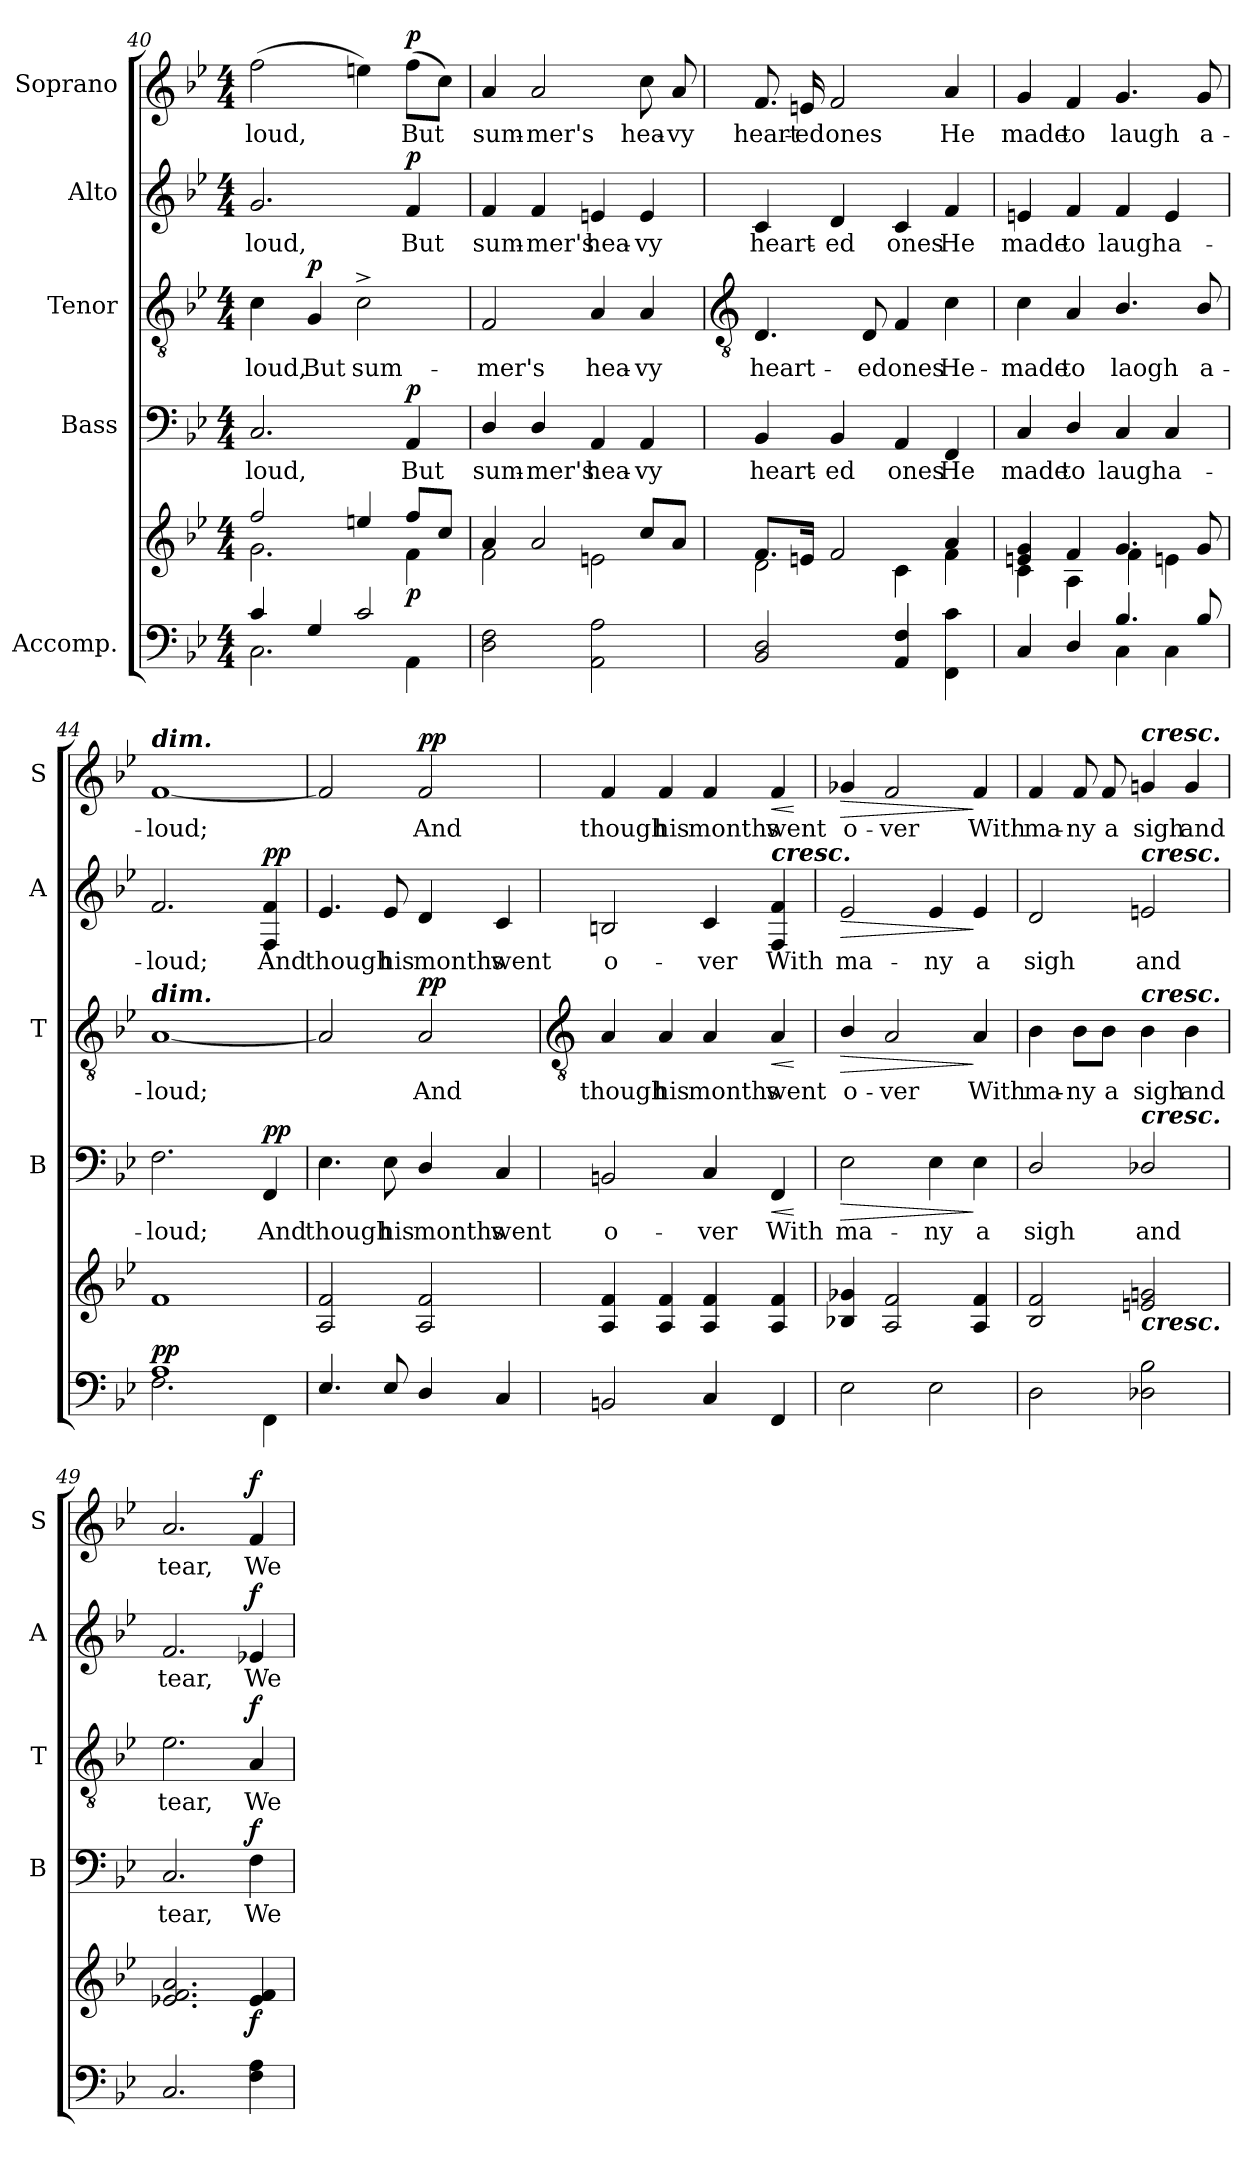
**kern	**kern	**dynam	**kern	**text	**dynam	**kern	**text	**dynam	**kern	**text	**dynam	**kern	**text	**dynam
*part5	*part5	*part5	*part4	*part4	*part4	*part3	*part3	*part3	*part2	*part2	*part2	*part1	*part1	*part1
*staff6	*staff5	*staff5/6	*staff4	*staff4	*staff4	*staff3	*staff3	*staff3	*staff2	*staff2	*staff2	*staff1	*staff1	*staff1
*I"Accomp.	*	*	*I"Bass	*	*	*I"Tenor	*	*	*I"Alto	*	*	*I"Soprano	*	*
*	*	*	*I'B	*	*	*I'T	*	*	*I'A	*	*	*I'S	*	*
*clefF4	*clefG2	*	*clefF4	*	*	*clefGv2	*	*	*clefG2	*	*	*clefG2	*	*
*k[b-e-]	*k[b-e-]	*	*k[b-e-]	*	*	*k[b-e-]	*	*	*k[b-e-]	*	*	*k[b-e-]	*	*
*B-:	*B-:	*	*B-:	*	*	*B-:	*	*	*B-:	*	*	*B-:	*	*
*M4/4	*M4/4	*	*M4/4	*	*	*M4/4	*	*	*M4/4	*	*	*M4/4	*	*
=40	=40	=40	=40	=40	=40	=40	=40	=40	=40	=40	=40	=40	=40	=40
*^	*^	*	*	*	*	*	*	*	*	*	*	*	*	*
!	!	!	!	!	!	!LO:LY:b	!	!	!LO:LY:b	!	!	!LO:LY:b	!	!	!LO:LY:b	!
4c/	2.C\	2ff/	2.g\	.	2.C	-loud,	.	4c	-loud,	.	2.g	-loud,	.	(>2ff	-loud,	.
!	!	!	!	!	!	!	!	!	!LO:LY:b	!LO:DY:b	!	!	!	!	!	!
4G/	.	.	.	.	.	.	.	4G	But	p	.	.	.	.	.	.
!	!	!	!	!	!	!	!	!	!LO:LY:b	!	!	!	!	!	!	!
2c/	.	4een/	.	.	.	.	.	2c^	sum-	.	.	.	.	4een)	.	.
!	!	!	!	!LO:DY:b	!	!LO:LY:b	!LO:DY:b	!	!	!	!	!LO:LY:b	!LO:DY:b	!	!LO:LY:b	!LO:DY:b
.	4AA\	8ff/L	4f\	p	4AA	But	p	.	.	.	4f	But	p	(>8ffL	But	p
.	.	8cc/J	.	.	.	.	.	.	.	.	.	.	.	8ccJ)	.	.
=41	=41	=41	=41	=41	=41	=41	=41	=41	=41	=41	=41	=41	=41	=41	=41	=41
!	!	!	!	!	!	!LO:LY:b	!	!	!LO:LY:b	!	!	!LO:LY:b	!	!	!LO:LY:b	!
2D\ 2F\	2ryy	4a	2f\	.	4D/	sum-	.	2F	-mer's	.	4f	sum-	.	4a	sum-	.
!	!	!	!	!	!	!LO:LY:b	!	!	!	!	!	!LO:LY:b	!	!	!LO:LY:b	!
.	.	2a	.	.	4D/	-mer's	.	.	.	.	4f	-mer's	.	2a	-mer's	.
!	!	!	!	!	!	!LO:LY:b	!	!	!LO:LY:b	!	!	!LO:LY:b	!	!	!	!
2AA\ 2A\	2ryy	.	2en\	.	4AA	hea-	.	4A	hea-	.	4en	hea-	.	.	.	.
!	!	!	!	!	!	!LO:LY:b	!	!	!LO:LY:b	!	!	!LO:LY:b	!	!	!LO:LY:b	!
.	.	8ccL	.	.	4AA	-vy	.	4A	-vy	.	4e	-vy	.	8cc	hea-	.
!	!	!	!	!	!	!	!	!	!	!	!	!	!	!	!LO:LY:b	!
.	.	8aJ	.	.	.	.	.	.	.	.	.	.	.	8a	-vy	.
!!LO:LB:g=z
=42	=42	=42	=42	=42	=42	=42	=42	=42	=42	=42	=42	=42	=42	=42	=42	=42
*	*	*	*	*	*	*	*	*clefGv2	*	*	*	*	*	*	*	*
!	!	!	!	!	!	!LO:LY:b	!	!	!LO:LY:b	!	!	!LO:LY:b	!	!	!LO:LY:b	!
2BB-/ 2D/	2ryy	8.fL	2d\	.	4BB-	heart-	.	4.D	heart-	.	4c	heart-	.	8.f	heart-	.
!	!	!	!	!	!	!	!	!	!	!	!	!	!	!	!LO:LY:b	!
.	.	16enJ	.	.	.	.	.	.	.	.	.	.	.	16en	-ed	.
!	!	!	!	!	!	!LO:LY:b	!	!	!	!	!	!LO:LY:b	!	!	!LO:LY:b	!
.	.	2f	.	.	4BB-	-ed	.	.	.	.	4d	-ed	.	2f	ones	.
!	!	!	!	!	!	!	!	!	!LO:LY:b	!	!	!	!	!	!	!
.	.	.	.	.	.	.	.	8D	-ed	.	.	.	.	.	.	.
!	!	!	!	!	!	!LO:LY:b	!	!	!LO:LY:b	!	!	!LO:LY:b	!	!	!	!
4AA/ 4F/	2ryy	.	4c\	.	4AA	ones	.	4F	ones	.	4c	ones	.	.	.	.
!	!	!	!	!	!	!LO:LY:b	!	!	!LO:LY:b	!	!	!LO:LY:b	!	!	!LO:LY:b	!
4FF\ 4c\	.	4a	4f\	.	4FF	He	.	4c	He-	.	4f	He	.	4a	He	.
=43	=43	=43	=43	=43	=43	=43	=43	=43	=43	=43	=43	=43	=43	=43	=43	=43
!	!	!	!	!	!	!LO:LY:b	!	!	!LO:LY:b	!	!	!LO:LY:b	!	!	!LO:LY:b	!
4C/	2ryy	4en 4g	4c\	.	4C	made	.	4c	-made	.	4en	made	.	4g	made	.
!	!	!	!	!	!	!LO:LY:b	!	!	!LO:LY:b	!	!	!LO:LY:b	!	!	!LO:LY:b	!
4D/	.	4f	4A\	.	4D/	to	.	4A	to	.	4f	to	.	4f	to	.
!	!	!	!	!	!	!LO:LY:b	!	!	!LO:LY:b	!	!	!LO:LY:b	!	!	!LO:LY:b	!
4.B-/	4C\	4.g	4f\	.	4C	laugh	.	4.B-/	laogh	.	4f	laugh	.	4.g	laugh	.
!	!	!	!	!	!	!LO:LY:b	!	!	!	!	!	!LO:LY:b	!	!	!	!
.	4C\	.	4en\	.	4C	a-	.	.	.	.	4e	a-	.	.	.	.
!	!	!	!	!	!	!	!	!	!LO:LY:b	!	!	!	!	!	!LO:LY:b	!
8B-/	.	8g	.	.	.	.	.	8B-/	a-	.	.	.	.	8g	a-	.
=44	=44	=44	=44	=44	=44	=44	=44	=44	=44	=44	=44	=44	=44	=44	=44	=44
!	!	!	!	!	!	!	!	!	!	!	!	!	!	!LO:TX:a:Bi:t=dim.	!	!
!	!	!	!	!	!	!	!	!LO:TX:a:Bi:t=dim.	!	!	!	!	!	!	!	!
!	!	!	!	!LO:DY:a=2	!	!LO:LY:b	!	!	!LO:LY:b	!	!	!LO:LY:b	!	!	!LO:LY:b	!
1A/	2.F	1f	2ryy	pp	2.F	-loud;	.	[1A	-loud;	.	2.f	-loud;	.	[1f	-loud;	.
.	.	.	2ryy	.	.	.	.	.	.	.	.	.	.	.	.	.
!	!	!	!	!	!	!LO:LY:b	!LO:DY:b	!	!	!	!	!LO:LY:b	!LO:DY:b	!	!	!
.	4FF\	.	.	.	4FF	And	pp	.	.	.	4F 4f	And	pp	.	.	.
=45	=45	=45	=45	=45	=45	=45	=45	=45	=45	=45	=45	=45	=45	=45	=45	=45
!	!	!	!	!	!	!LO:LY:b	!	!	!	!	!	!LO:LY:b	!	!	!	!
4.E-/	1ryy	2A 2f	1ryy	.	4.E-	though	.	2A]	.	.	4.e-	though	.	2f]	.	.
!	!	!	!	!	!	!LO:LY:b	!	!	!	!	!	!LO:LY:b	!	!	!	!
8E-/	.	.	.	.	8E-	his	.	.	.	.	8e-	his	.	.	.	.
!	!	!	!	!	!	!LO:LY:b	!	!	!LO:LY:b	!LO:DY:b	!	!LO:LY:b	!	!	!LO:LY:b	!LO:DY:b
4D/	.	2A 2f	.	.	4D/	months	.	2A	And	pp	4d	months	.	2f	And	pp
!	!	!	!	!	!	!LO:LY:b	!	!	!	!	!	!LO:LY:b	!	!	!	!
4C/	.	.	.	.	4C	went	.	.	.	.	4c	went	.	.	.	.
*v	*v	*	*	*	*	*	*	*	*	*	*	*	*	*	*	*
*	*v	*v	*	*	*	*	*	*	*	*	*	*	*	*	*
!!LO:LB:g=z
=46	=46	=46	=46	=46	=46	=46	=46	=46	=46	=46	=46	=46	=46	=46
*	*	*	*	*	*	*clefGv2	*	*	*	*	*	*	*	*
!	!	!	!	!LO:LY:b	!	!	!LO:LY:b	!	!	!LO:LY:b	!	!	!LO:LY:b	!
2BBn	4A 4f	.	2BBn	o-	.	4A	though	.	2Bn	o-	.	4f	though	.
!	!	!	!	!	!	!	!LO:LY:b	!	!	!	!	!	!LO:LY:b	!
.	4A 4f	.	.	.	.	4A	his	.	.	.	.	4f	his	.
!	!	!	!	!LO:LY:b	!	!	!LO:LY:b	!	!	!LO:LY:b	!	!	!LO:LY:b	!
4C	4A 4f	.	4C	-ver	.	4A	months	.	4c	-ver	.	4f	months	.
!	!	!	!	!	!	!	!	!	!LO:TX:a:Bi:t=cresc.	!	!	!	!	!
!	!	!	!	!LO:LY:b	!LO:HP:b	!	!LO:LY:b	!LO:HP:b	!	!LO:LY:b	!	!	!LO:LY:b	!LO:HP:b
4FF	4A 4f	.	4FF	With	<	4A	went	<	4F 4f	With	.	4f	went	<
.	.	.	.	.	[	.	.	[	.	.	.	.	.	[
=47	=47	=47	=47	=47	=47	=47	=47	=47	=47	=47	=47	=47	=47	=47
!	!	!	!	!LO:LY:b	!LO:HP:b	!	!LO:LY:b	!LO:HP:b	!	!LO:LY:b	!LO:HP:b	!	!LO:LY:b	!LO:HP:b
2E-	4B-X 4g-X	.	2E-	ma-	>	4B-/	o-	>	2e-	ma-	>	4g-X	o-	>
!	!	!	!	!	!	!	!LO:LY:b	!	!	!	!	!	!LO:LY:b	!
.	2A 2f	.	.	.	.	2A	-ver	.	.	.	.	2f	-ver	.
!	!	!	!	!LO:LY:b	!	!	!	!	!	!LO:LY:b	!	!	!	!
2E-	.	.	4E-	-ny	.	.	.	.	4e-	-ny	.	.	.	.
!	!	!	!	!LO:LY:b	!	!	!LO:LY:b	!	!	!LO:LY:b	!	!	!LO:LY:b	!
.	4A 4f	.	4E-	a	]	4A	With	]	4e-	a	]	4f	With	]
=48	=48	=48	=48	=48	=48	=48	=48	=48	=48	=48	=48	=48	=48	=48
!	!	!	!	!LO:LY:b	!	!	!LO:LY:b	!	!	!LO:LY:b	!	!	!LO:LY:b	!
2D	2B-/ 2f/	.	2D/	sigh	.	4B-	ma-	.	2d	sigh	.	4f	ma-	.
!	!	!	!	!	!	!	!LO:LY:b	!	!	!	!	!	!LO:LY:b	!
.	.	.	.	.	.	8B-\L	-ny	.	.	.	.	8f	-ny	.
!	!	!	!	!	!	!	!LO:LY:b	!	!	!	!	!	!LO:LY:b	!
.	.	.	.	.	.	8B-\J	a	.	.	.	.	8f	a	.
!	!	!	!	!	!	!	!	!	!	!	!	!LO:TX:a:Bi:t=cresc.	!	!
!	!	!	!	!	!	!	!	!	!LO:TX:a:Bi:t=cresc.	!	!	!	!	!
!	!	!	!	!	!	!LO:TX:a:Bi:t=cresc.	!	!	!	!	!	!	!	!
!	!	!	!LO:TX:a:Bi:t=cresc.	!	!	!	!	!	!	!	!	!	!	!
!	!LO:TX:b:Bi:t=cresc.	!	!	!	!	!	!	!	!	!	!	!	!	!
!	!	!	!	!LO:LY:b	!	!	!LO:LY:b	!	!	!LO:LY:b	!	!	!LO:LY:b	!
2D-X 2B-	2en 2gn	.	2D-X/	and	.	4B-	sigh	.	2en	and	.	4gn	sigh	.
!	!	!	!	!	!	!	!LO:LY:b	!	!	!	!	!	!LO:LY:b	!
.	.	.	.	.	.	4B-	and	.	.	.	.	4g	and	.
=49	=49	=49	=49	=49	=49	=49	=49	=49	=49	=49	=49	=49	=49	=49
!	!	!	!	!LO:LY:b	!	!	!LO:LY:b	!	!	!LO:LY:b	!	!	!LO:LY:b	!
2.C	2.e-X 2.f 2.a	.	2.C	tear,	.	2.e-	tear,	.	2.f	tear,	.	2.a	tear,	.
!	!	!LO:DY:b	!	!LO:LY:b	!LO:DY:b	!	!LO:LY:b	!LO:DY:b	!	!LO:LY:b	!LO:DY:b	!	!LO:LY:b	!LO:DY:b
4F 4A	4e- 4f	f	4F	We	f	4A	We	f	4e-X	We	f	4f	We	f
=	=	=	=	=	=	=	=	=	=	=	=	=	=	=
*-	*-	*-	*-	*-	*-	*-	*-	*-	*-	*-	*-	*-	*-	*-
